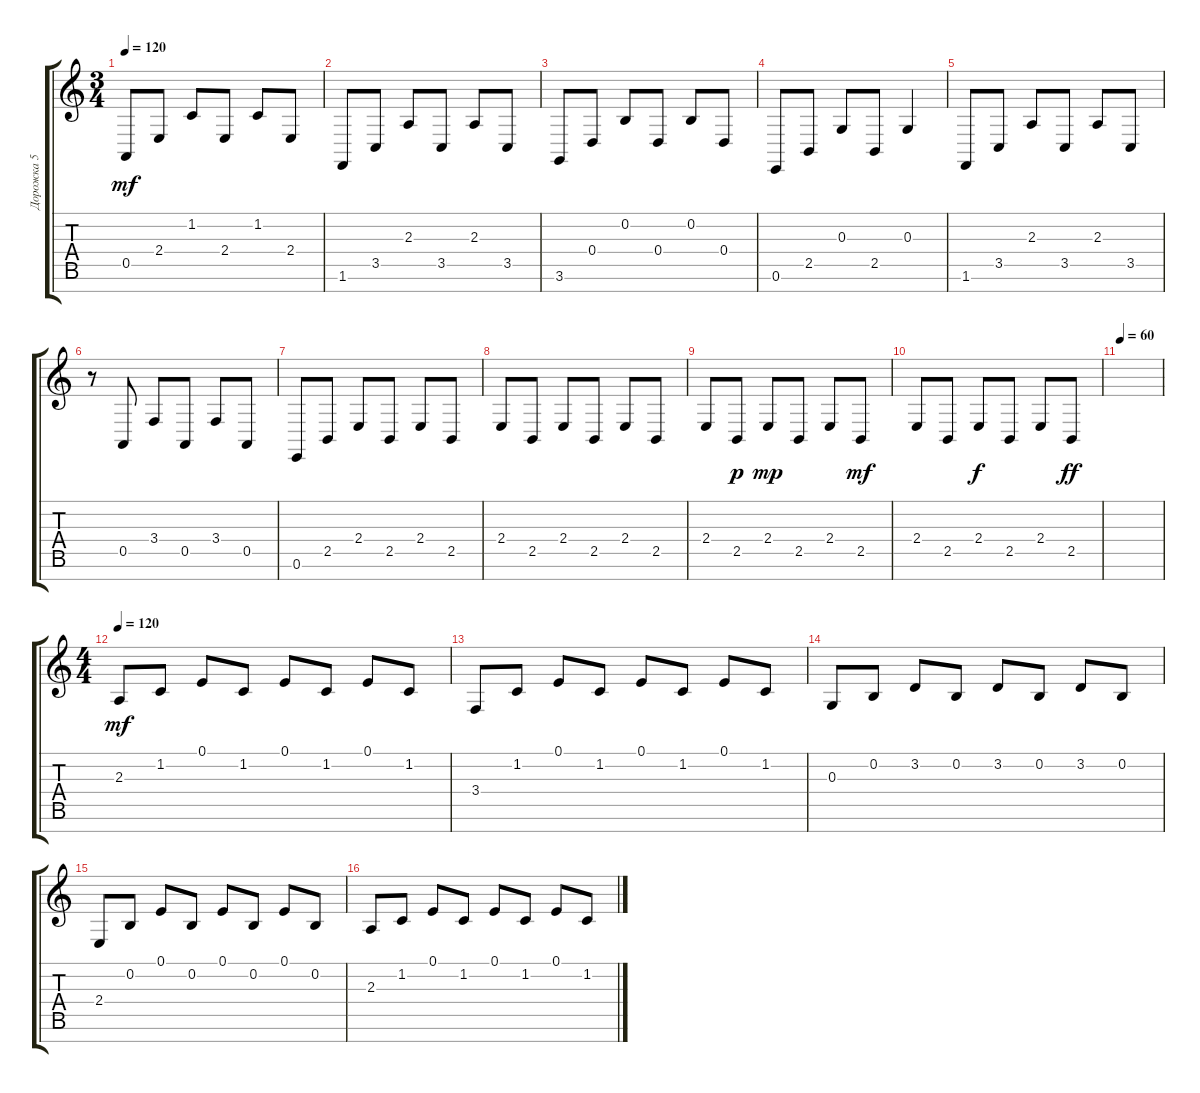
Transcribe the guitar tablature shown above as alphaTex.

\track ("Дорожка 5" "Дорожка 5") {instrument acousticgrandpiano}
\staff {score tabs}
\tuning (E4 B3 G3 D3 A2 E2 B1) {hide}
\ts (3 4)
\tempo 120
\clef g2
\ks c
0.5.8{dy mf} 2.4.8 1.2.8 2.4.8 1.2.8 2.4.8 |
1.6.8 3.5.8 2.3.8 3.5.8 2.3.8 3.5.8 |
3.6.8 0.4.8 0.2.8 0.4.8 0.2.8 0.4.8 |
0.6.8 2.5.8 0.3.8 2.5.8 0.3.4 |
1.6.8 3.5.8 2.3.8 3.5.8 2.3.8 3.5.8 |
r.8 0.5.8 3.4.8 0.5.8 3.4.8 0.5.8 |
0.6.8 2.5.8 2.4.8 2.5.8 2.4.8 2.5.8 |
2.4.8 2.5.8 2.4.8 2.5.8 2.4.8 2.5.8 |
2.4.8 2.5.8{dy p} 2.4.8{dy mp} 2.5.8 2.4.8 2.5.8{dy mf} |
2.4.8 2.5.8 2.4.8{dy f} 2.5.8 2.4.8 2.5.8{dy ff} |
\tempo 60
|
\ts (4 4)
\tempo 120
2.3.8{dy mf} 1.2.8 0.1.8 1.2.8 0.1.8 1.2.8 0.1.8 1.2.8 |
3.4.8 1.2.8 0.1.8 1.2.8 0.1.8 1.2.8 0.1.8 1.2.8 |
0.3.8 0.2.8 3.2.8 0.2.8 3.2.8 0.2.8 3.2.8 0.2.8 |
2.4.8 0.2.8 0.1.8 0.2.8 0.1.8 0.2.8 0.1.8 0.2.8 |
2.3.8 1.2.8 0.1.8 1.2.8 0.1.8 1.2.8 0.1.8 1.2.8
